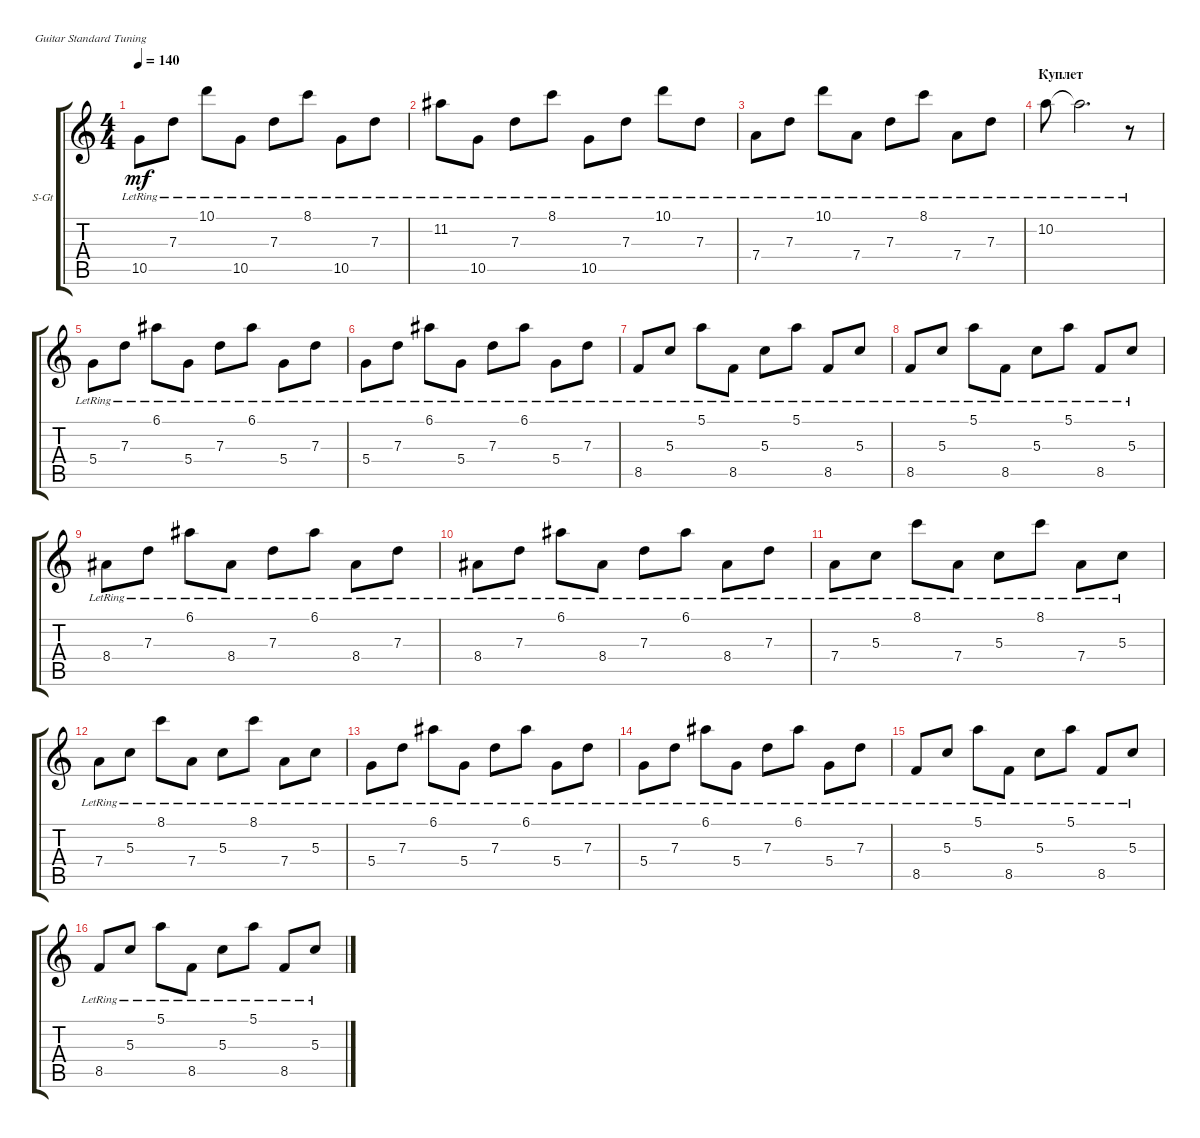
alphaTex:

\defaultSystemsLayout 4
\bracketExtendMode groupsimilarinstruments
\firstSystemTrackNameOrientation horizontal
\otherSystemsTrackNameOrientation horizontal
\track ("Гитара" "S-Gt") {instrument acousticguitarsteel}
\staff {score tabs}
\tuning (E4 B3 G3 D3 A2 E2)
\ts (4 4)
\tempo 140
\clef g2
\ks c
10.5{lr}.8{dy mf} 7.3{lr}.8 10.1{lr}.8 10.5{lr}.8 7.3{lr}.8 8.1{lr}.8 10.5{lr}.8 7.3{lr}.8 |
11.2{lr}.8 10.5{lr}.8 7.3{lr}.8 8.1{lr}.8 10.5{lr}.8 7.3{lr}.8 10.1{lr}.8 7.3{lr}.8 |
7.4{lr}.8 7.3{lr}.8 10.1{lr}.8 7.4{lr}.8 7.3{lr}.8 8.1{lr}.8 7.4{lr}.8 7.3{lr}.8 |
\section ("" "Куплет")
10.2{lr}.8 10.2{lr t}.2{d} r.8 |
5.4{lr}.8 7.3{lr}.8 6.1{lr}.8 5.4{lr}.8 7.3{lr}.8 6.1{lr}.8 5.4{lr}.8 7.3{lr}.8 |
5.4{lr}.8 7.3{lr}.8 6.1{lr}.8 5.4{lr}.8 7.3{lr}.8 6.1{lr}.8 5.4{lr}.8 7.3{lr}.8 |
8.5{lr}.8 5.3{lr}.8 5.1{lr}.8 8.5{lr}.8 5.3{lr}.8 5.1{lr}.8 8.5{lr}.8 5.3{lr}.8 |
8.5{lr}.8 5.3{lr}.8 5.1{lr}.8 8.5{lr}.8 5.3{lr}.8 5.1{lr}.8 8.5{lr}.8 5.3{lr}.8 |
8.4{lr}.8 7.3{lr}.8 6.1{lr}.8 8.4{lr}.8 7.3{lr}.8 6.1{lr}.8 8.4{lr}.8 7.3{lr}.8 |
8.4{lr}.8 7.3{lr}.8 6.1{lr}.8 8.4{lr}.8 7.3{lr}.8 6.1{lr}.8 8.4{lr}.8 7.3{lr}.8 |
7.4{lr}.8 5.3{lr}.8 8.1{lr}.8 7.4{lr}.8 5.3{lr}.8 8.1{lr}.8 7.4{lr}.8 5.3{lr}.8 |
7.4{lr}.8 5.3{lr}.8 8.1{lr}.8 7.4{lr}.8 5.3{lr}.8 8.1{lr}.8 7.4{lr}.8 5.3{lr}.8 |
5.4{lr}.8 7.3{lr}.8 6.1{lr}.8 5.4{lr}.8 7.3{lr}.8 6.1{lr}.8 5.4{lr}.8 7.3{lr}.8 |
5.4{lr}.8 7.3{lr}.8 6.1{lr}.8 5.4{lr}.8 7.3{lr}.8 6.1{lr}.8 5.4{lr}.8 7.3{lr}.8 |
8.5{lr}.8 5.3{lr}.8 5.1{lr}.8 8.5{lr}.8 5.3{lr}.8 5.1{lr}.8 8.5{lr}.8 5.3{lr}.8 |
8.5{lr}.8 5.3{lr}.8 5.1{lr}.8 8.5{lr}.8 5.3{lr}.8 5.1{lr}.8 8.5{lr}.8 5.3{lr}.8
